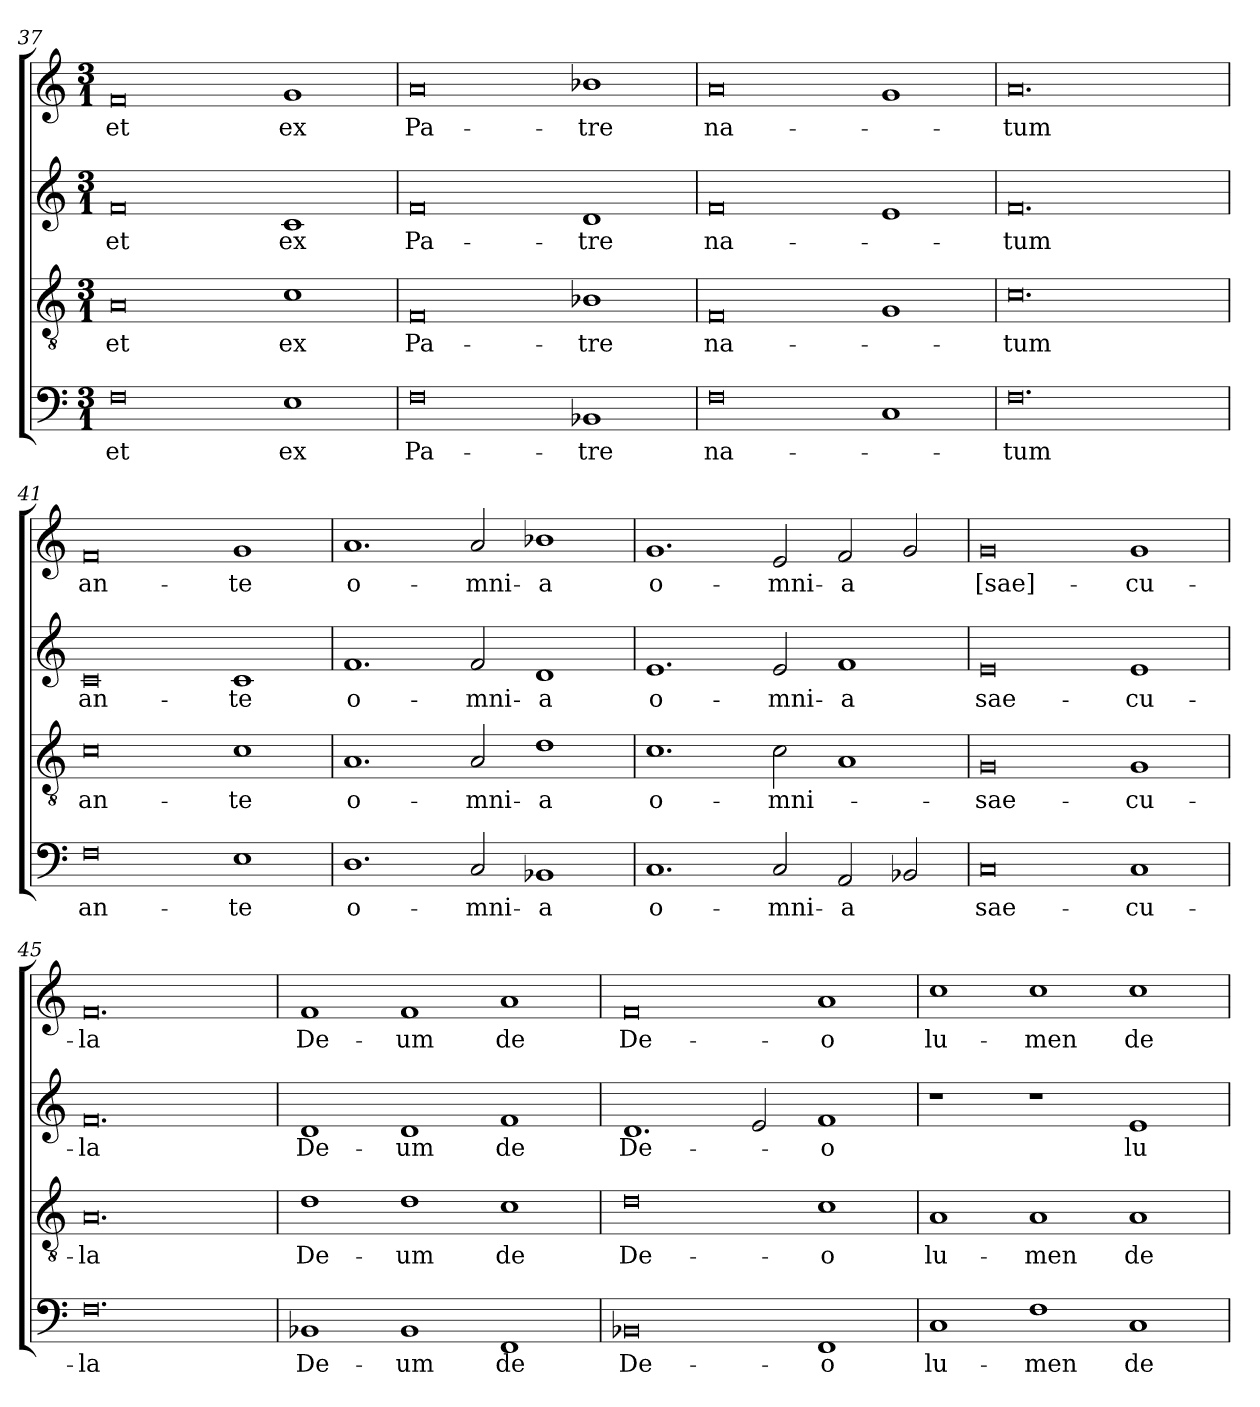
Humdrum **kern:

**kern	**text	**kern	**text	**kern	**text	**kern	**text
*part4	*part4	*part3	*part3	*part2	*part2	*part1	*part1
*staff4	*staff4	*staff3	*staff3	*staff2	*staff2	*staff1	*staff1
*clefF4	*	*clefGv2	*	*clefG2	*	*clefG2	*
*k[]	*	*k[]	*	*k[]	*	*k[]	*
*M3/1	*	*M3/1	*	*M3/1	*	*M3/1	*
=37	=37	=37	=37	=37	=37	=37	=37
0F	et	0A	et	0f	et	0f	et
1E	ex	1c	ex	1c	ex	1g	ex
=38	=38	=38	=38	=38	=38	=38	=38
0F	Pa-	0F	Pa-	0f	Pa-	0a	Pa-
1BB-X	-tre	1B-X	-tre	1d	-tre	1b-X	-tre
=39	=39	=39	=39	=39	=39	=39	=39
0F	na-	0F	na-	0f	na-	0a	na-
1C	.	1G	.	1e	.	1g	.
=40	=40	=40	=40	=40	=40	=40	=40
0.F	-tum	0.c	-tum	0.f	-tum	0.a	-tum
=41	=41	=41	=41	=41	=41	=41	=41
0F	an-	0c	an-	0c	an-	0f	an-
1E	-te	1c	-te	1c	-te	1g	-te
=42	=42	=42	=42	=42	=42	=42	=42
1.D	o-	1.A	o-	1.f	o-	1.a	o-
2C	-mni-	2A	-mni-	2f	-mni-	2a	-mni-
1BB-X	-a	1d	-a	1d	-a	1b-X	-a
=43	=43	=43	=43	=43	=43	=43	=43
1.C	o-	1.c	o-	1.e	o-	1.g	o-
2C	-mni-	2c	-mni-	2e	-mni-	2e	-mni-
2AA	-a	1A	.	1f	-a	2f	-a
2BB-X	.	.	.	.	.	2g	.
=44	=44	=44	=44	=44	=44	=44	=44
0C	sae-	0G	-sae-	0e	sae-	0g	[sae]-
1C	-cu-	1G	-cu-	1e	-cu-	1g	-cu-
=45	=45	=45	=45	=45	=45	=45	=45
0.F	-la	0.A	-la	0.f	-la	0.f	-la
=46	=46	=46	=46	=46	=46	=46	=46
1BB-X	De-	1d	De-	1d	De-	1f	De-
1BB-	-um	1d	-um	1d	-um	1f	-um
1FF	de	1c	de	1f	de	1a	de
=47	=47	=47	=47	=47	=47	=47	=47
0BB-X	De-	0d	De-	1.d	De-	0f	De-
.	.	.	.	2e	.	.	.
1FF	-o	1c	-o	1f	-o	1a	-o
=48	=48	=48	=48	=48	=48	=48	=48
1C	lu-	1A	lu-	1r	.	1cc	lu-
1F	-men	1A	-men	1r	.	1cc	-men
1C	de	1A	de	1e	lu-	1cc	de
=	=	=	=	=	=	=	=
*-	*-	*-	*-	*-	*-	*-	*-
